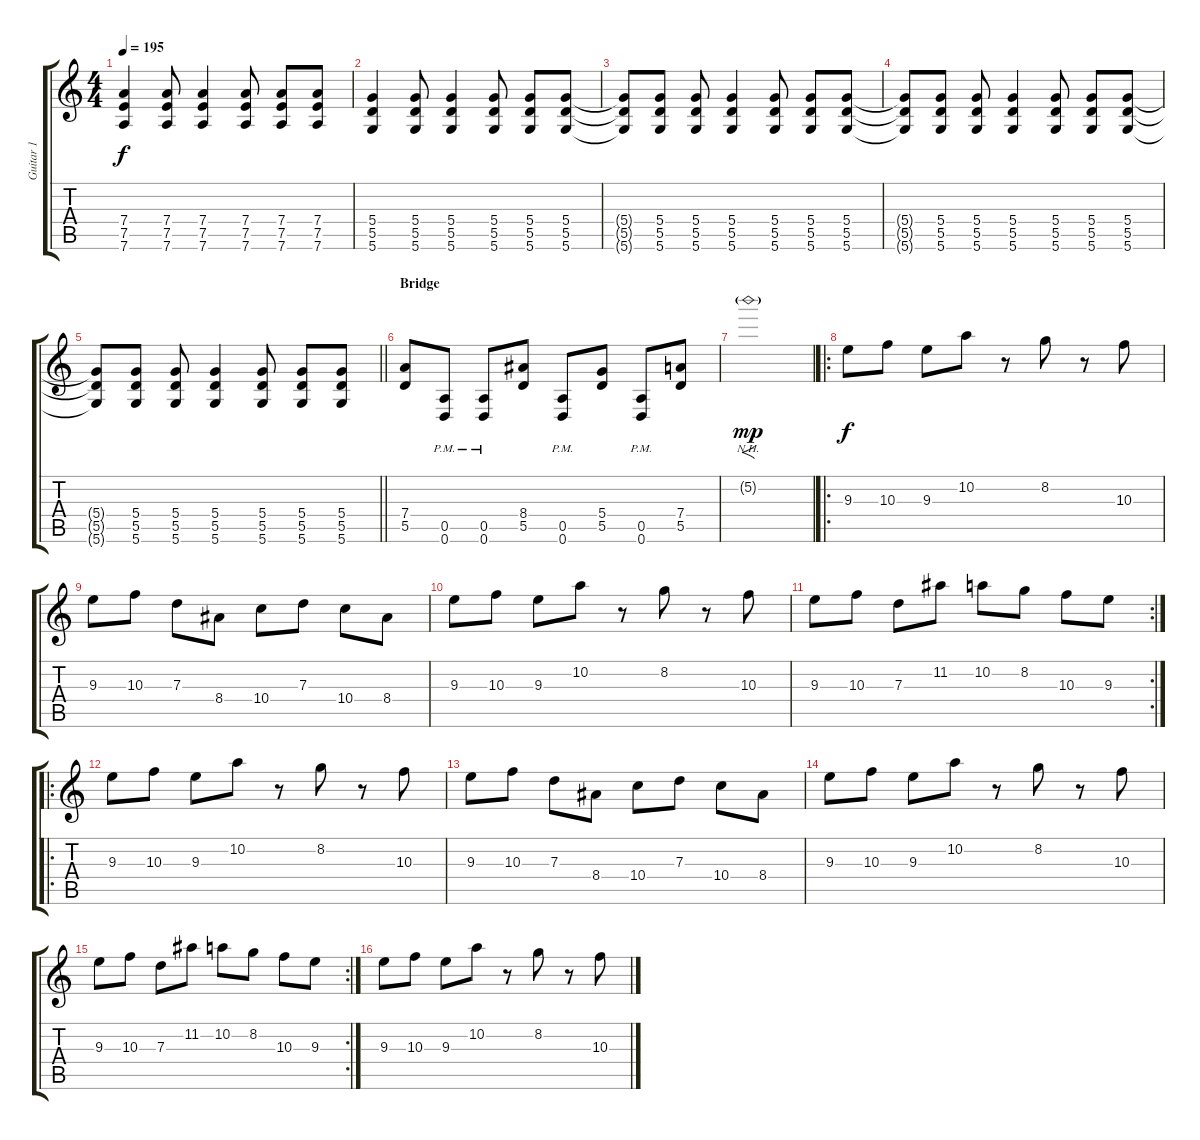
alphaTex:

\track ("Guitar 1" "Guitar 1") {instrument distortionguitar}
\staff {score tabs}
\tuning (E4 B3 G3 D3 A2 D2) {hide}
\ts (4 4)
\tempo 195
\clef g2
\ks c
(7.4 7.5 7.6).4{dy f} (7.4 7.5 7.6).8 (7.4 7.5 7.6).4 (7.4 7.5 7.6).8 (7.4 7.5 7.6).8 (7.4 7.5 7.6).8 |
(5.4 5.5 5.6).4 (5.4 5.5 5.6).8 (5.4 5.5 5.6).4 (5.4 5.5 5.6).8 (5.4 5.5 5.6).8 (5.4 5.5 5.6).8 |
(5.4{t} 5.5{t} 5.6{t}).8 (5.4 5.5 5.6).8 (5.4 5.5 5.6).8 (5.4 5.5 5.6).4 (5.4 5.5 5.6).8 (5.4 5.5 5.6).8 (5.4 5.5 5.6).8 |
(5.4{t} 5.5{t} 5.6{t}).8 (5.4 5.5 5.6).8 (5.4 5.5 5.6).8 (5.4 5.5 5.6).4 (5.4 5.5 5.6).8 (5.4 5.5 5.6).8 (5.4 5.5 5.6).8 |
\barLineRight lightlight
(5.4{t} 5.5{t} 5.6{t}).8 (5.4 5.5 5.6).8 (5.4 5.5 5.6).8 (5.4 5.5 5.6).4 (5.4 5.5 5.6).8 (5.4 5.5 5.6).8 (5.4 5.5 5.6).8 |
\section ("" "Bridge")
(7.4 5.5).8 (0.5{pm} 0.6{pm}).8 (0.5{pm} 0.6{pm}).8 (8.4 5.5).8 (0.5{pm} 0.6{pm}).8 (5.4 5.5).8 (0.5{pm} 0.6{pm}).8 (7.4 5.5).8 |
5.2{nh g}.1{f dy mp} |
\ro
9.3.8{dy f} 10.3.8 9.3.8 10.2.8 r.8 8.2.8 r.8 10.3.8 |
9.3.8 10.3.8 7.3.8 8.4.8 10.4.8 7.3.8 10.4.8 8.4.8 |
9.3.8 10.3.8 9.3.8 10.2.8 r.8 8.2.8 r.8 10.3.8 |
\rc 2
9.3.8 10.3.8 7.3.8 11.2.8 10.2.8 8.2.8 10.3.8 9.3.8 |
\ro
9.3.8 10.3.8 9.3.8 10.2.8 r.8 8.2.8 r.8 10.3.8 |
9.3.8 10.3.8 7.3.8 8.4.8 10.4.8 7.3.8 10.4.8 8.4.8 |
9.3.8 10.3.8 9.3.8 10.2.8 r.8 8.2.8 r.8 10.3.8 |
\rc 2
9.3.8 10.3.8 7.3.8 11.2.8 10.2.8 8.2.8 10.3.8 9.3.8 |
9.3.8 10.3.8 9.3.8 10.2.8 r.8 8.2.8 r.8 10.3.8
